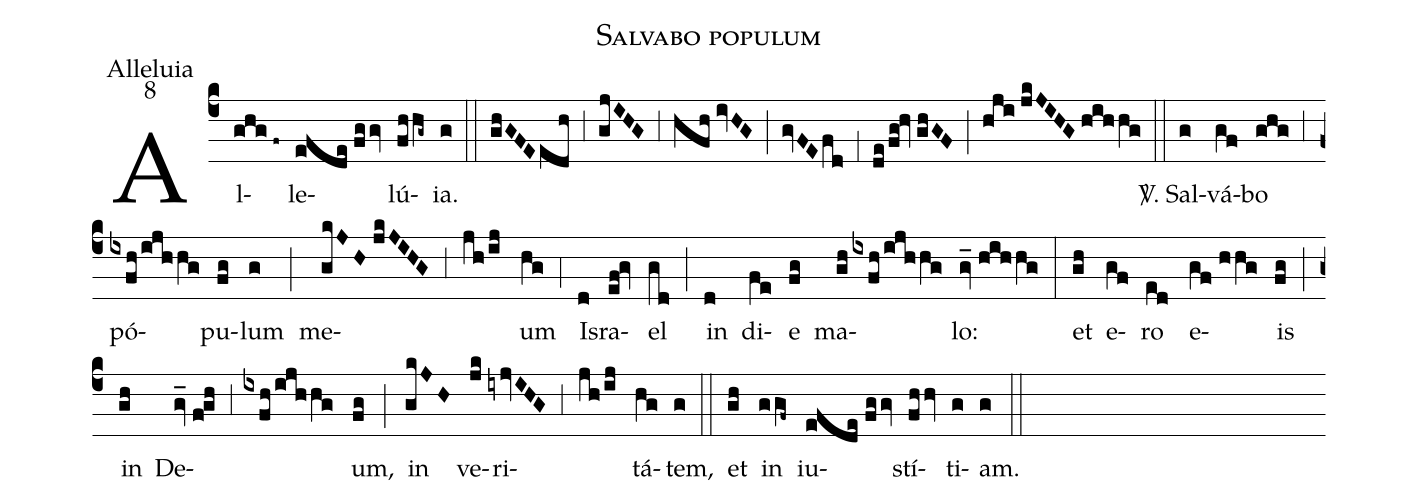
name:Salvabo populum;
office-part:Alleluia;
mode:8;
%%
(c4) Al(ghg//f~)le(efde//fggv)lú(fhhg~)ia.(g) (::)
(ghGFE/edh) (,3) (gjIHG) (,3) (hfh//ivHG) (;) (gvFE/fd) (,1) (de/fg!hv//ghGF) (;) (hji//jkJIHG//hihhg) (::)

<sp>V/</sp>. Sal(g)vá(gf)bo(ghg) (,3) pó(ixfh/ijhhg)pu(fg)lum(g) (;) me(gkJH//jkJIHG)(,3)(jh/ij)um(hg) (,4) Is(d)ra(ef!gv)el(gd) (;) in(d) di(fe)e(fg) ma(gh/ixfh/ijhhg)lo:(gv_//hihhg) (:)
et(gh) e(gf)ro(ed) e(gf//hhg)is(fg) (;) in(gh) De(gv_//f!gh)(,3)(ixfh/ijhhg)um,(fg) (;) in(gkJH) ve(jk)ri(iyjvIHG)(,3)(jh/ij)tá(hg)tem,(g) (::)
et(gh) in(ggf~) iu(efde//fggv)stí(fhhv)ti(g)am.(g) (::)
